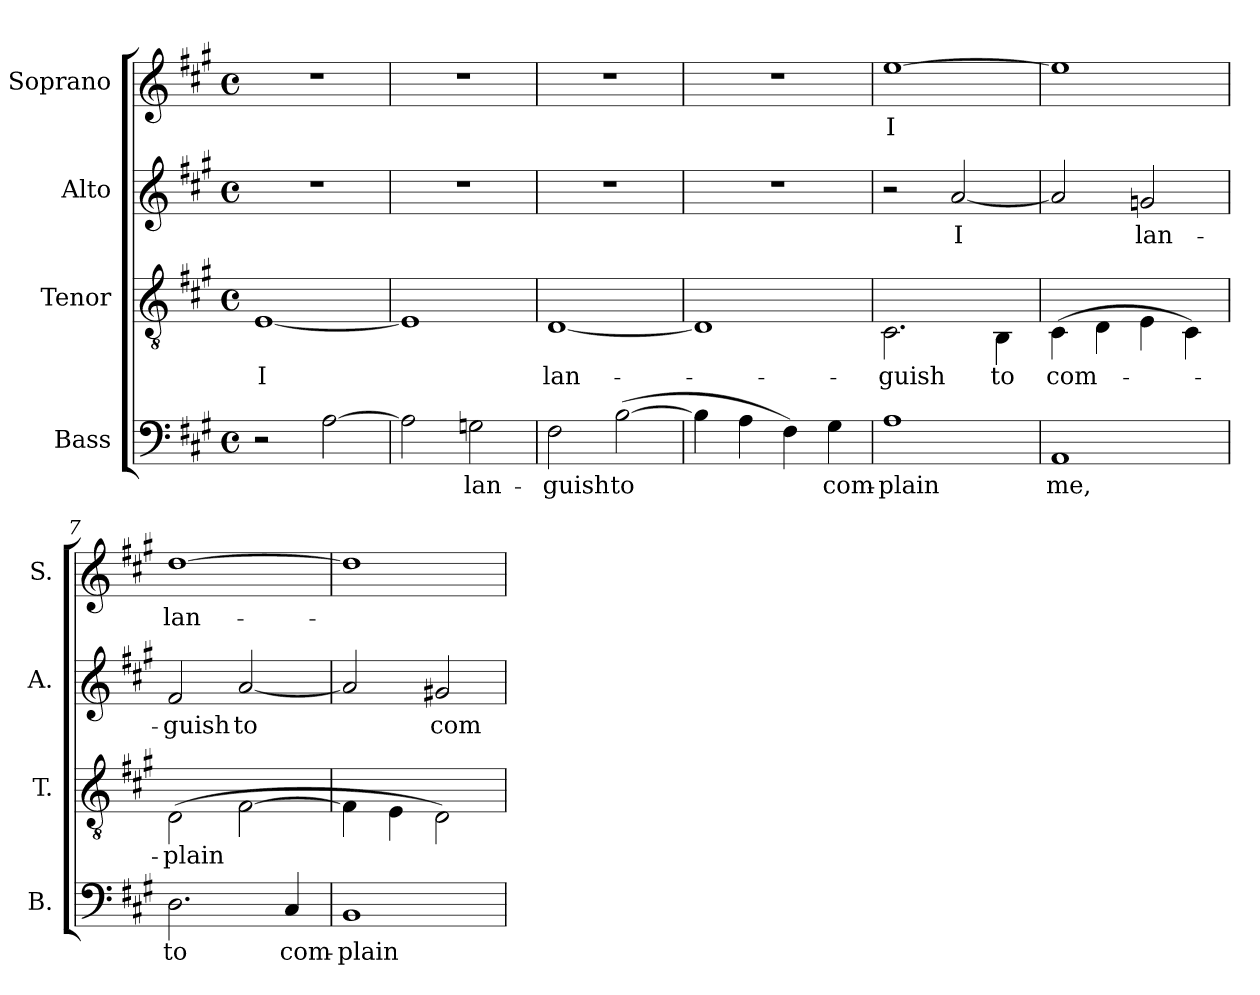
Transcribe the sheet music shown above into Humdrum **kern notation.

**kern	**text	**kern	**text	**kern	**text	**kern	**text
*part4	*part4	*part3	*part3	*part2	*part2	*part1	*part1
*staff4	*staff4	*staff3	*staff3	*staff2	*staff2	*staff1	*staff1
*I"Bass	*	*I"Tenor	*	*I"Alto	*	*I"Soprano	*
*I'B.	*	*I'T.	*	*I'A.	*	*I'S.	*
!!LO:PB:g=z
*clefF4	*	*clefGv2	*	*clefG2	*	*clefG2	*
*k[f#c#g#]	*	*k[f#c#g#]	*	*k[f#c#g#]	*	*k[f#c#g#]	*
*A:	*	*A:	*	*A:	*	*A:	*
*M4/4	*	*M4/4	*	*M4/4	*	*M4/4	*
*met(c)	*	*met(c)	*	*met(c)	*	*met(c)	*
=1	=1	=1	=1	=1	=1	=1	=1
!	!	!	!LO:LY:b:color=#000000	!	!	!	!
2r	.	[1Ei	I	1r	.	1r	.
[2Ai\	.	.	.	.	.	.	.
=2	=2	=2	=2	=2	=2	=2	=2
2Ai\]	.	1Ei]	.	1r	.	1r	.
!	!LO:LY:b:color=#000000	!	!	!	!	!	!
2Gni\	lan-	.	.	.	.	.	.
=3	=3	=3	=3	=3	=3	=3	=3
!	!LO:LY:b:color=#000000	!	!	!	!	!	!
!	!	!	!LO:LY:b:color=#000000	!	!	!	!
2F#i\	-guish	[1Di	lan-	1r	.	1r	.
!	!LO:LY:b:color=#000000	!	!	!	!	!	!
([2Bi\	to	.	.	.	.	.	.
=4	=4	=4	=4	=4	=4	=4	=4
4Bi\]	.	1Di]	.	1r	.	1r	.
4Ai\	.	.	.	.	.	.	.
4F#i\)	.	.	.	.	.	.	.
!	!LO:LY:b:color=#000000	!	!	!	!	!	!
4G#i\	com-	.	.	.	.	.	.
!!LO:LB:g=z
=5	=5	=5	=5	=5	=5	=5	=5
!	!LO:LY:b:color=#000000	!	!	!	!	!	!
!	!	!	!LO:LY:b:color=#000000	!	!	!	!
!	!	!	!	!	!	!	!LO:LY:b:color=#000000
1Ai	-plain	2.C#i\	-guish	2r	.	[1eei	I
!	!	!	!	!	!LO:LY:b:color=#000000	!	!
.	.	.	.	[2ai/	I	.	.
!	!	!	!LO:LY:b:color=#000000	!	!	!	!
.	.	4BBi\	to	.	.	.	.
=6	=6	=6	=6	=6	=6	=6	=6
!	!LO:LY:b:color=#000000	!	!	!	!	!	!
!	!	!	!LO:LY:b:color=#000000	!	!	!	!
1AAi	me,	(4C#i\	com-	2ai/]	.	1eei]	.
.	.	4Di\	.	.	.	.	.
!	!	!	!	!	!LO:LY:b:color=#000000	!	!
.	.	4Ei\	.	2gni/	lan-	.	.
.	.	4C#i\)	.	.	.	.	.
=7	=7	=7	=7	=7	=7	=7	=7
!	!LO:LY:b:color=#000000	!	!	!	!	!	!
!	!	!	!LO:LY:b:color=#000000	!	!	!	!
!	!	!	!	!	!LO:LY:b:color=#000000	!	!
!	!	!	!	!	!	!	!LO:LY:b:color=#000000
2.Di\	to	(2Di\	-plain	2f#i/	-guish	[1ddi	lan-
!	!	!	!	!	!LO:LY:b:color=#000000	!	!
.	.	[2F#i\	.	[2ai/	to	.	.
!	!LO:LY:b:color=#000000	!	!	!	!	!	!
4C#i/	com-	.	.	.	.	.	.
=8	=8	=8	=8	=8	=8	=8	=8
!	!LO:LY:b:color=#000000	!	!	!	!	!	!
1BBi	-plain	4F#i\]	.	2ai/]	.	1ddi]	.
.	.	4Ei\	.	.	.	.	.
!	!	!	!	!	!LO:LY:b:color=#000000	!	!
.	.	2Di\)	.	2g#Xi/	com-	.	.
=	=	=	=	=	=	=	=
*-	*-	*-	*-	*-	*-	*-	*-
